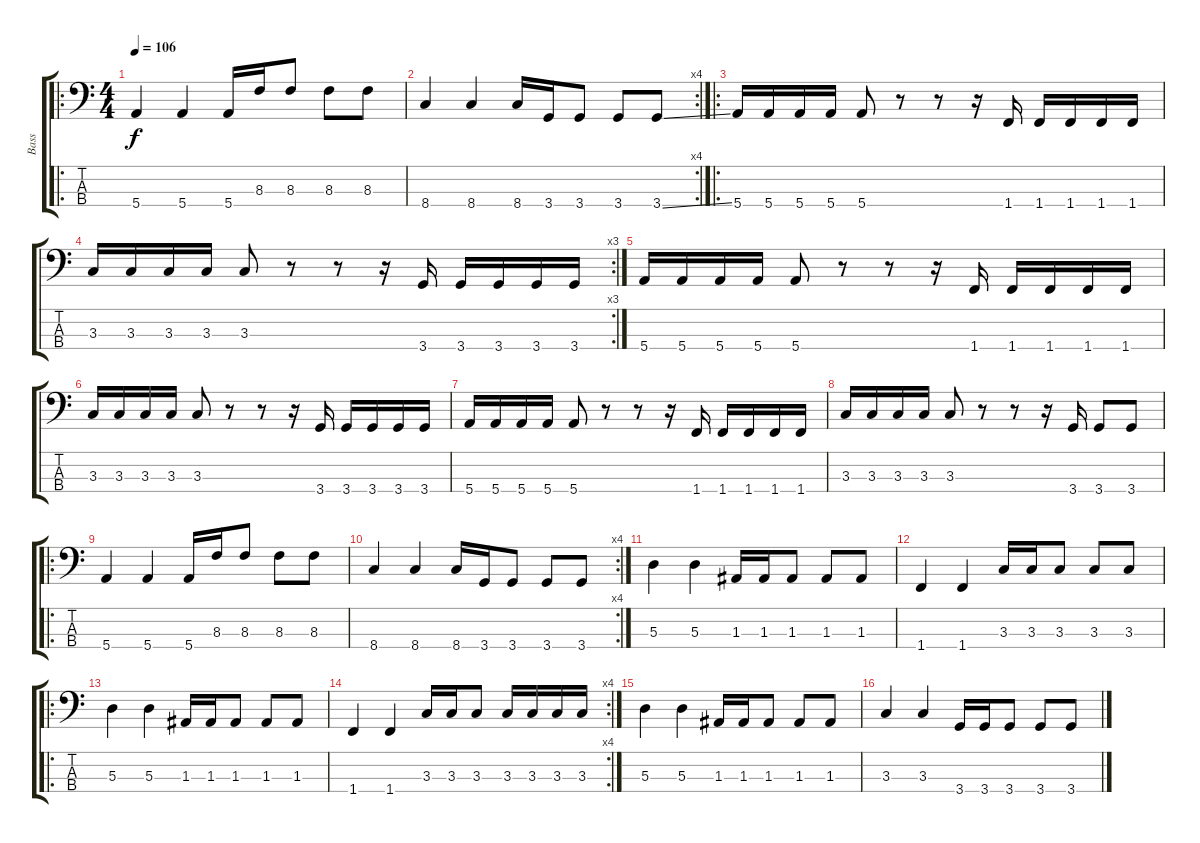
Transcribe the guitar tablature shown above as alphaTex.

\track ("Bass" "Bass") {instrument electricbassfinger}
\staff {score tabs}
\tuning (G2 D2 A1 E1) {hide}
\ro
\ts (4 4)
\tempo 106
\clef f4
\ks c
5.4.4{dy f} 5.4.4 5.4.16 8.3.16 8.3.8 8.3.8 8.3.8 |
\rc 4
8.4.4 8.4.4 8.4.16 3.4.16 3.4.8 3.4.8 3.4{ss}.8 |
\ro
5.4.16 5.4.16 5.4.16 5.4.16 5.4.8 r.8 r.8 r.16 1.4.16 1.4.16 1.4.16 1.4.16 1.4.16 |
\rc 3
3.3.16 3.3.16 3.3.16 3.3.16 3.3.8 r.8 r.8 r.16 3.4.16 3.4.16 3.4.16 3.4.16 3.4.16 |
5.4.16 5.4.16 5.4.16 5.4.16 5.4.8 r.8 r.8 r.16 1.4.16 1.4.16 1.4.16 1.4.16 1.4.16 |
3.3.16 3.3.16 3.3.16 3.3.16 3.3.8 r.8 r.8 r.16 3.4.16 3.4.16 3.4.16 3.4.16 3.4.16 |
5.4.16 5.4.16 5.4.16 5.4.16 5.4.8 r.8 r.8 r.16 1.4.16 1.4.16 1.4.16 1.4.16 1.4.16 |
3.3.16 3.3.16 3.3.16 3.3.16 3.3.8 r.8 r.8 r.16 3.4.16 3.4.8 3.4.8 |
\ro
5.4.4 5.4.4 5.4.16 8.3.16 8.3.8 8.3.8 8.3.8 |
\rc 4
8.4.4 8.4.4 8.4.16 3.4.16 3.4.8 3.4.8 3.4.8 |
5.3.4 5.3.4 1.3.16 1.3.16 1.3.8 1.3.8 1.3.8 |
1.4.4 1.4.4 3.3.16 3.3.16 3.3.8 3.3.8 3.3.8 |
\ro
5.3.4 5.3.4 1.3.16 1.3.16 1.3.8 1.3.8 1.3.8 |
\rc 4
1.4.4 1.4.4 3.3.16 3.3.16 3.3.8 3.3.16 3.3.16 3.3.16 3.3.16 |
5.3.4 5.3.4 1.3.16 1.3.16 1.3.8 1.3.8 1.3.8 |
3.3.4 3.3.4 3.4.16 3.4.16 3.4.8 3.4.8 3.4.8
